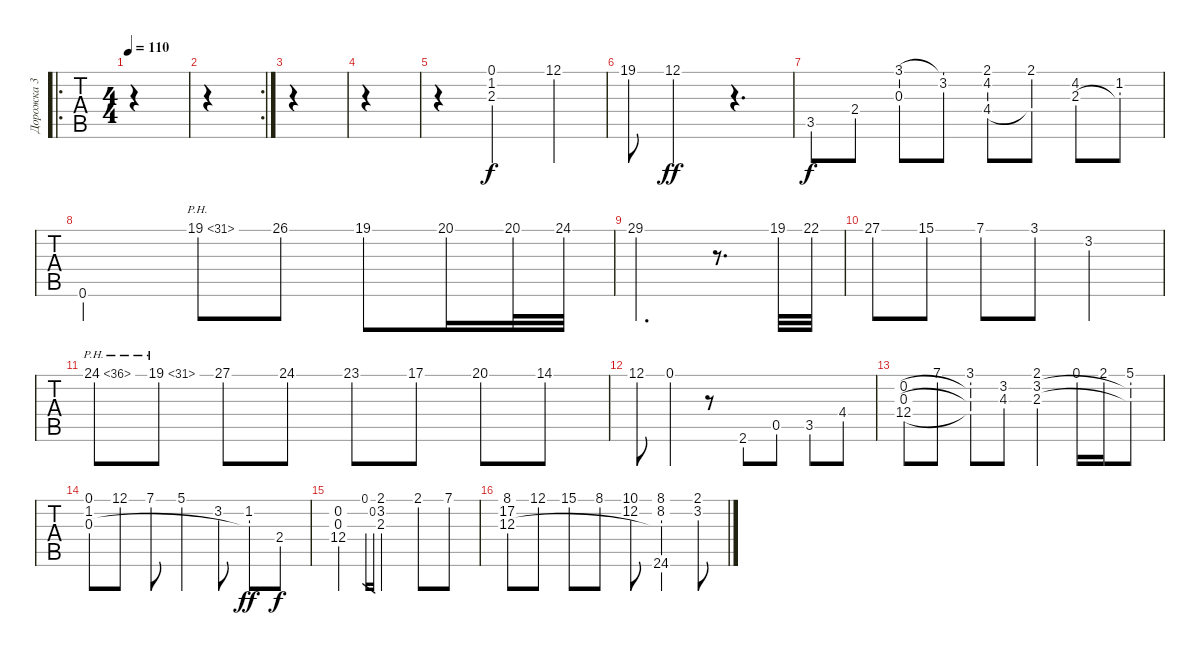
\track ("Дорожка 3" "Дорожка 3") {instrument brightacousticpiano}
\staff {tabs}
\tuning (E4 B3 G3 D3 A2 E2) {hide}
\ro
\ts (4 4)
\tempo 110
\clef g2
\ks c
|
\rc 2
|
|
|
r.4 (0.1 1.2 2.3).2 12.1.4 |
19.1.8 12.1.2{dy ff} r.4{d} |
3.5.8{dy f} 2.4.8 (3.1 0.3).8 (3.1{t} 3.2).8 (2.1 4.2 4.4).8 (2.1 4.4{t}).8 (4.2 2.3).8 (1.2 2.3{t}).8 |
0.6.2 19.1{ph 12}.8 26.1.8 19.1.8 20.1.16 20.1.32 24.1.32 |
29.1.2{d} r.8{d} 19.1.32 22.1.32 |
27.1.8 15.1.8 7.1.8 3.1.8 3.2{st}.2 |
24.1{ph 12}.8 19.1{ph 12}.8 27.1.8 24.1.8 23.1.8 17.1.8 20.1.8 14.1.8 |
12.1.8 0.1.4 r.8 2.6.8 0.5.8 3.5.8 4.4.8 |
(0.2 0.3 12.4).8 7.1.8 (3.1 0.2{t} 0.3{t} 12.4{t}).8 (3.2 4.3).8 (2.1 3.2 2.3).4 0.1.16 2.1.16 (5.1 3.2{t} 2.3{t}).8 |
(0.1 1.2 0.3).8 12.1.8 7.1.8 5.1.4 3.2.8 (1.2 0.3{t}).8{dy ff} 2.4.8{dy f} |
(0.2 0.3 12.4).2 0.1.16{gr} 0.2.16{gr} (2.1 3.2 2.3).4 2.1.8 7.1.8 |
(8.1 17.2 12.3).8 12.1.8 15.1.8 8.1.8 (10.1 12.2).8 (8.1 8.2 12.3{t} 24.6).4 (2.1 3.2).8
